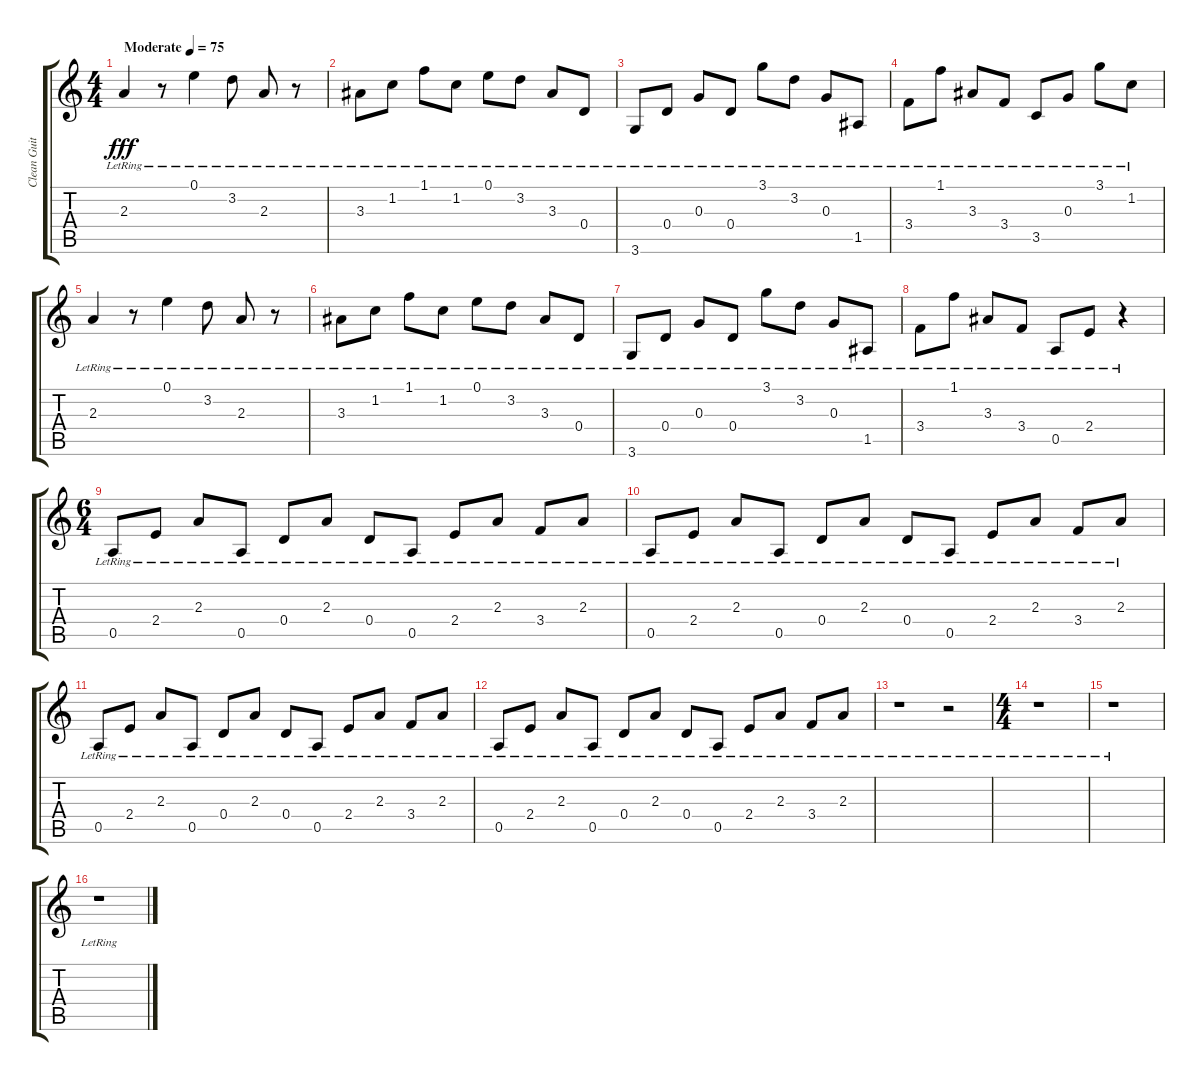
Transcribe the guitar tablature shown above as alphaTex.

\track ("Clean Guitar" "Clean Guit") {instrument electricguitarclean}
\staff {score tabs}
\tuning (E4 B3 G3 D3 A2 E2) {hide}
\ts (4 4)
\tempo (75 "Moderate")
\clef g2
\ks c
2.3{lr}.4{dy fff instrument electricguitarclean} r.8 0.1{lr}.4 3.2{lr}.8 2.3{lr}.8 r.8 |
3.3{lr}.8 1.2{lr}.8 1.1{lr}.8 1.2{lr}.8 0.1{lr}.8 3.2{lr}.8 3.3{lr}.8 0.4{lr}.8 |
3.6{lr}.8 0.4{lr}.8 0.3{lr}.8 0.4{lr}.8 3.1{lr}.8 3.2{lr}.8 0.3{lr}.8 1.5{lr}.8 |
3.4{lr}.8 1.1{lr}.8 3.3{lr}.8 3.4{lr}.8 3.5{lr}.8 0.3{lr}.8 3.1{lr}.8 1.2{lr}.8 |
2.3{lr}.4 r.8 0.1{lr}.4 3.2{lr}.8 2.3{lr}.8 r.8 |
3.3{lr}.8 1.2{lr}.8 1.1{lr}.8 1.2{lr}.8 0.1{lr}.8 3.2{lr}.8 3.3{lr}.8 0.4{lr}.8 |
3.6{lr}.8 0.4{lr}.8 0.3{lr}.8 0.4{lr}.8 3.1{lr}.8 3.2{lr}.8 0.3{lr}.8 1.5{lr}.8 |
3.4{lr}.8 1.1{lr}.8 3.3{lr}.8 3.4{lr}.8 0.5{lr}.8 2.4{lr}.8 r.4 |
\ts (6 4)
0.5{lr}.8 2.4{lr}.8 2.3{lr}.8 0.5{lr}.8 0.4{lr}.8 2.3{lr}.8 0.4{lr}.8 0.5{lr}.8 2.4{lr}.8 2.3{lr}.8 3.4{lr}.8 2.3{lr}.8 |
0.5{lr}.8 2.4{lr}.8 2.3{lr}.8 0.5{lr}.8 0.4{lr}.8 2.3{lr}.8 0.4{lr}.8 0.5{lr}.8 2.4{lr}.8 2.3{lr}.8 3.4{lr}.8 2.3{lr}.8 |
0.5{lr}.8 2.4{lr}.8 2.3{lr}.8 0.5{lr}.8 0.4{lr}.8 2.3{lr}.8 0.4{lr}.8 0.5{lr}.8 2.4{lr}.8 2.3{lr}.8 3.4{lr}.8 2.3{lr}.8 |
0.5{lr}.8 2.4{lr}.8 2.3{lr}.8 0.5{lr}.8 0.4{lr}.8 2.3{lr}.8 0.4{lr}.8 0.5{lr}.8 2.4{lr}.8 2.3{lr}.8 3.4{lr}.8 2.3{lr}.8 |
r.1 r.2 |
\ts (4 4)
r.1 |
r.1 |
r.1
